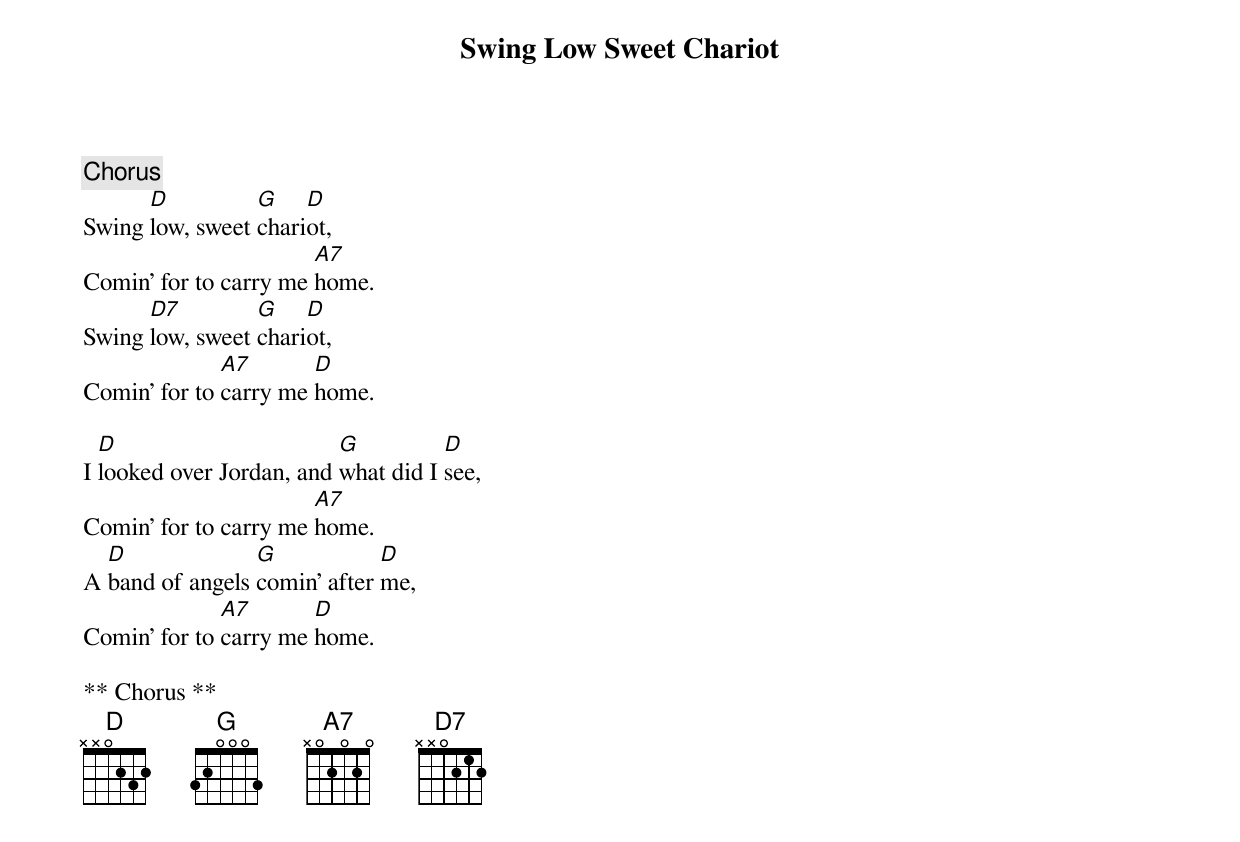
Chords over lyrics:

Swing Low Sweet Chariot

[Chorus]
      D          G    D
Swing low, sweet chariot,
                       A7
Comin' for to carry me home.
      D7         G    D
Swing low, sweet chariot,
              A7       D
Comin' for to carry me home.

  D                       G          D
I looked over Jordan, and what did I see,
                       A7
Comin' for to carry me home.
  D              G            D
A band of angels comin' after me,
              A7       D
Comin' for to carry me home.

** Chorus **
